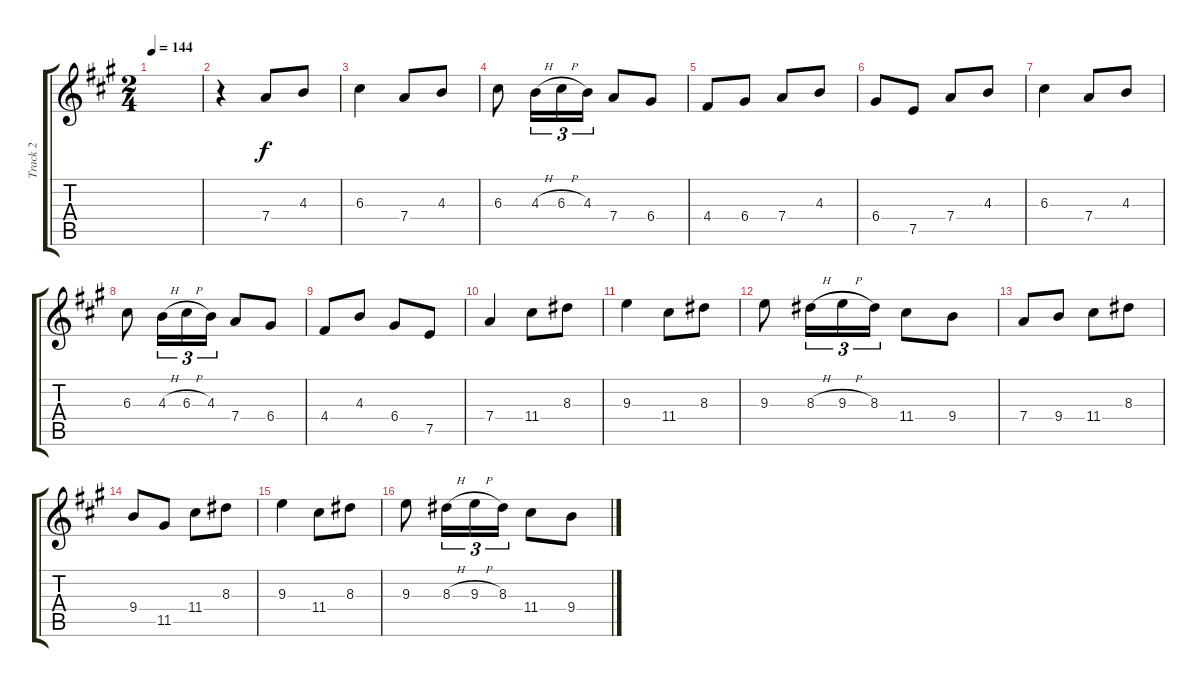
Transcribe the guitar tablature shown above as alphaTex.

\track ("Track 2" "Track 2") {instrument overdrivenguitar}
\staff {score tabs}
\tuning (E4 B3 G3 D3 A2 E2) {hide}
\ts (2 4)
\tempo 144
\clef g2
\ks a
|
r.4 7.4.8 4.3.8 |
6.3.4 7.4.8 4.3.8 |
6.3.8 4.3{h}.16{tu (3 2)} 6.3{h}.16{tu (3 2)} 4.3.16{tu (3 2)} 7.4.8 6.4.8 |
4.4.8 6.4.8 7.4.8 4.3.8 |
6.4.8 7.5.8 7.4.8 4.3.8 |
6.3.4 7.4.8 4.3.8 |
6.3.8 4.3{h}.16{tu (3 2)} 6.3{h}.16{tu (3 2)} 4.3.16{tu (3 2)} 7.4.8 6.4.8 |
4.4.8 4.3.8 6.4.8 7.5.8 |
7.4.4 11.4.8 8.3.8 |
9.3.4 11.4.8 8.3.8 |
9.3.8 8.3{h}.16{tu (3 2)} 9.3{h}.16{tu (3 2)} 8.3.16{tu (3 2)} 11.4.8 9.4.8 |
7.4.8 9.4.8 11.4.8 8.3.8 |
9.4.8 11.5.8 11.4.8 8.3.8 |
9.3.4 11.4.8 8.3.8 |
9.3.8 8.3{h}.16{tu (3 2)} 9.3{h}.16{tu (3 2)} 8.3.16{tu (3 2)} 11.4.8 9.4.8
